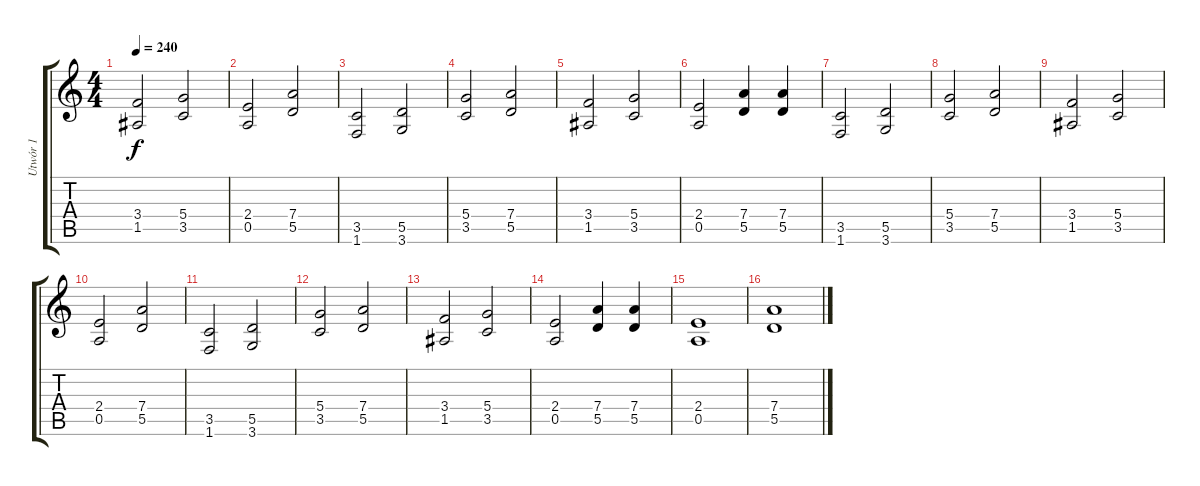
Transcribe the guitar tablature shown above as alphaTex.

\track ("Utwór 1" "Utwór 1") {instrument distortionguitar}
\staff {score tabs}
\tuning (E4 B3 G3 D3 A2 E2) {hide}
\ts (4 4)
\tempo 240
\clef g2
\ks c
(3.4 1.5).2{dy f} (5.4 3.5).2 |
(2.4 0.5).2 (7.4 5.5).2 |
(3.5 1.6).2 (5.5 3.6).2 |
(5.4 3.5).2 (7.4 5.5).2 |
(3.4 1.5).2 (5.4 3.5).2 |
(2.4 0.5).2 (7.4 5.5).4 (7.4 5.5).4 |
(3.5 1.6).2 (5.5 3.6).2 |
(5.4 3.5).2 (7.4 5.5).2 |
(3.4 1.5).2 (5.4 3.5).2 |
(2.4 0.5).2 (7.4 5.5).2 |
(3.5 1.6).2 (5.5 3.6).2 |
(5.4 3.5).2 (7.4 5.5).2 |
(3.4 1.5).2 (5.4 3.5).2 |
(2.4 0.5).2 (7.4 5.5).4 (7.4 5.5).4 |
(2.4 0.5).1 |
(7.4 5.5).1
